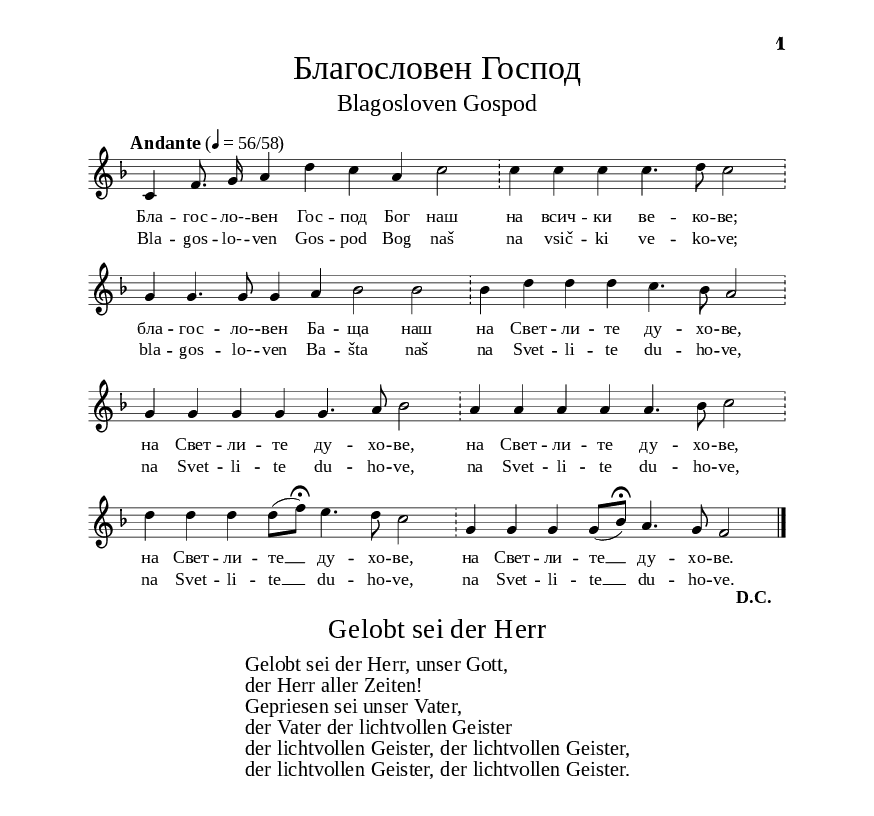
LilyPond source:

\version "2.24.3"

% include paper part and global functions
\include "include/globals.ily"

\bookpart {




  \label #'ref040
  \tocItem \markup "Благословен Господ – Blagosloven Gospod"
  \include "include/bookpart-paper.ily"
  \score {
    \include "include/score-layout.ily"

    \new Voice \absolute {
      \clef treble
      \omit Score.TimeSignature
      \cadenzaOn % allows custom bar lines
      \key f \major
      \tempoFunc "Andante" 4 "56/58"
      \autoBeamOff
      c'4 f'8. g'16 a'4 d'' c'' a' c''2 \bar"!" c''4 c'' c'' c''4. d''8 c''2 \bar"!" \break
      g'4 g'4. g'8 g'4 a' bes'2 bes' \bar"!" bes'4 d'' d'' d'' c''4. bes'8 a'2 \bar"!" \break
      g'4 g' g' g' g'4. a'8 bes'2 \bar"!" a'4 a' a' a' a'4. bes'8 c''2 \bar"!" \break
      d''4 d'' d'' d''8 ([f'']) \fermata e''4. d''8 c''2 \bar"!" g'4 g' g' g'8 ([ bes' ]) \fermata a'4. g'8 f'2 \bar "|."
    }
    \addlyrics {
      Бла -- гос --
      "ло-" -- вен Гос -- под Бог наш на всич -- ки ве
      -- ко -- ве; бла -- гос -- "ло-" -- вен Ба -- ща наш
      на Свет -- ли -- те ду -- хо -- ве, на Свет --
      ли -- те ду -- хо -- ве, на Свет -- ли -- те ду
      -- хо -- ве, на Свет -- ли -- те __ ду -- хо -- ве,
      на Свет -- ли -- те __ ду -- хо -- ве.}


      \addlyrics {
        Bla -- gos --
        "lo-" -- ven Gos -- pod Bog naš na vsič -- ki ve
        -- ko -- ve; bla -- gos -- "lo-" -- ven Ba -- šta naš
        na Svet -- li -- te du -- ho -- ve, na Svet --
        li -- te du -- ho -- ve, na Svet -- li -- te du
        -- ho -- ve, na Svet -- li -- te __ du -- ho -- ve,
        na Svet -- li -- te __ du -- ho -- ve.}

        \header {
          title = \titleFunc "Благословен Господ" "Blagosloven Gospod"
        }

        \midi{}

      } % score

      \markup \dc-one "D.C."

      % include foreign translation(s) of the song
      \version "2.24.3"

\markup \fill-line { \fontsize #deTitleFontSize "Gelobt sei der Herr" }
\markup \null
\markup \null
\markup \abs-fontsize #10 {
  \hspace #20
  \override #`(baseline-skip . ,deCoupletBaselineSkip)

  \column {

    \line { " "Gelobt sei der Herr, unser Gott,}

    \line { " "der Herr aller Zeiten!}

    \line { " "Gepriesen sei unser Vater,}

    \line { " "der Vater der lichtvollen Geister}

    \line { " "der lichtvollen Geister, der lichtvollen Geister,  }
    \line { " "der lichtvollen Geister, der lichtvollen Geister.  }

  }
}




    } % bookpart
